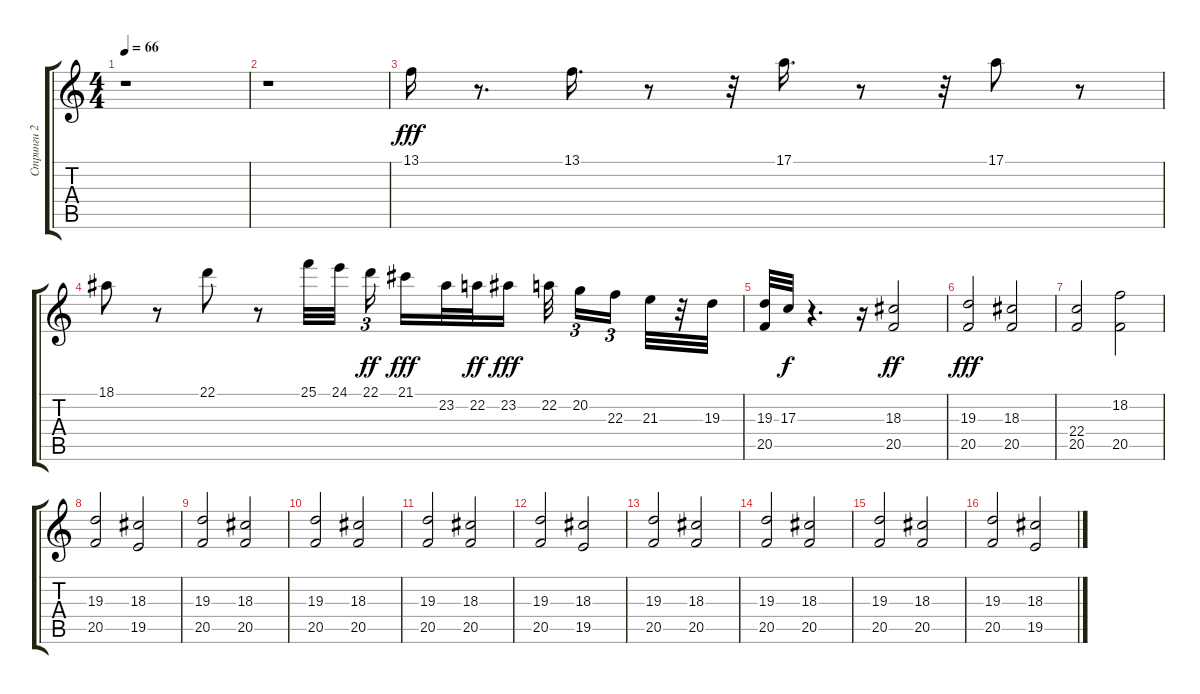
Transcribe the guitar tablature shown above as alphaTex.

\track ("Стринги 2" "Стринги 2") {instrument tremolostrings}
\staff {score tabs}
\tuning (E4 B3 G3 D3 A2 E2) {hide}
\ts (4 4)
\tempo 66
\clef g2
\ks c
r.1{dy fff} |
r.1 |
13.1.16 r.8{d} 13.1.16{d} r.8 r.32 17.1.16{d} r.8 r.32 17.1.8 r.8 |
18.1.8 r.8 22.1.8 r.8 25.1.32 24.1.32{beam splitsecondary} 22.1.16{tu (3 2) dy ff beam splitsecondary} 21.1.16{dy fff} 23.2.32 22.2.32{dy ff} 23.2.16{dy fff} 22.2.32{beam splitsecondary} 20.2.16{tu (3 2)} 22.3.16{tu (3 2) beam splitsecondary} 21.3.32 r.32 19.3.32 |
(19.3 20.5).32 17.3.32{dy f} r.4{d} r.16 (18.3 20.5).2{dy ff} |
(19.3 20.5).2{dy fff} (18.3 20.5).2 |
(22.4 20.5).2 (18.2 20.5).2 |
(19.3 20.5).2 (18.3 19.5).2 |
(19.3 20.5).2 (18.3 20.5).2 |
(19.3 20.5).2 (18.3 20.5).2 |
(19.3 20.5).2 (18.3 20.5).2 |
(19.3 20.5).2 (18.3 19.5).2 |
(19.3 20.5).2 (18.3 20.5).2 |
(19.3 20.5).2 (18.3 20.5).2 |
(19.3 20.5).2 (18.3 20.5).2 |
(19.3 20.5).2 (18.3 19.5).2
